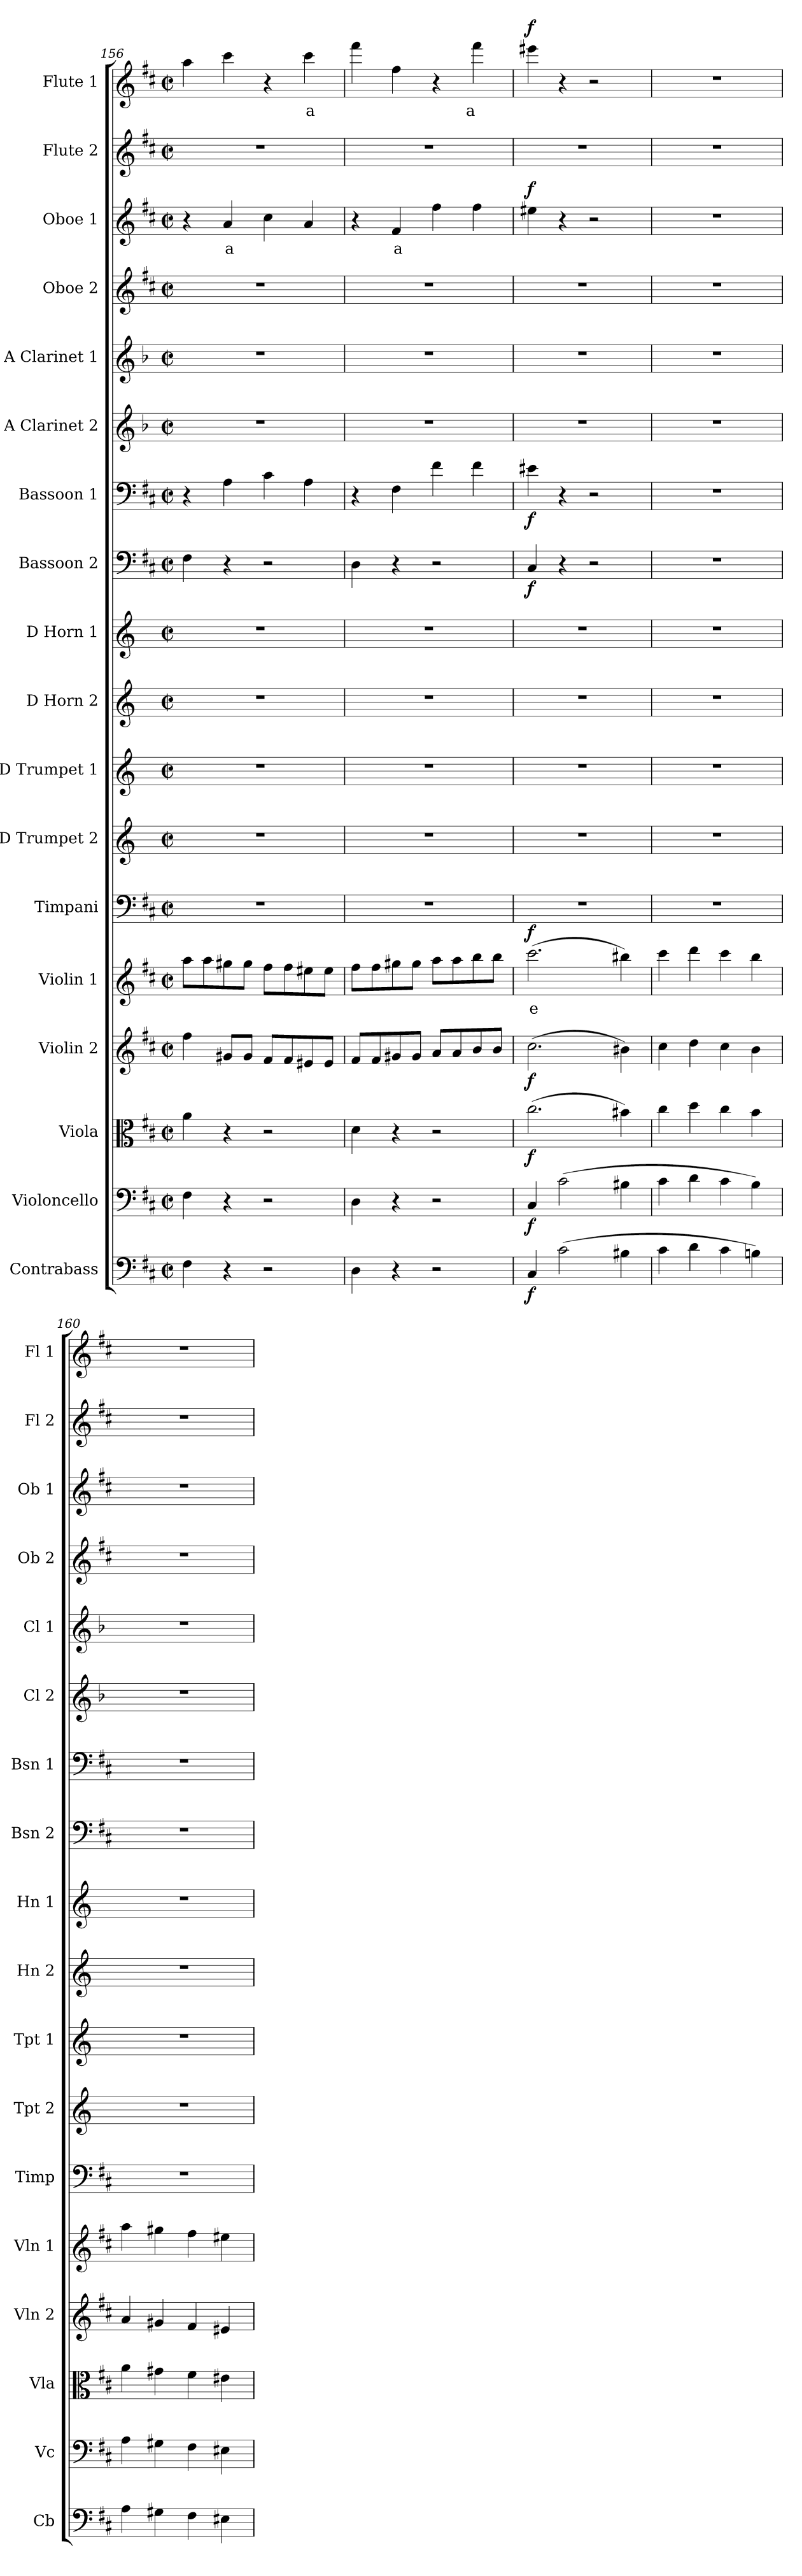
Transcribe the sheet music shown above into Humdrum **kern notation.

**kern	**dynam	**kern	**dynam	**kern	**dynam	**kern	**dynam	**kern	**text	**dynam	**kern	**kern	**kern	**kern	**kern	**kern	**dynam	**kern	**dynam	**kern	**kern	**kern	**kern	**text	**dynam	**kern	**kern	**text	**dynam
*part18	*part18	*part17	*part17	*part16	*part16	*part15	*part15	*part14	*part14	*part14	*part13	*part12	*part11	*part10	*part9	*part8	*part8	*part7	*part7	*part6	*part5	*part4	*part3	*part3	*part3	*part2	*part1	*part1	*part1
*staff18	*staff18	*staff17	*staff17	*staff16	*staff16	*staff15	*staff15	*staff14	*staff14	*staff14	*staff13	*staff12	*staff11	*staff10	*staff9	*staff8	*staff8	*staff7	*staff7	*staff6	*staff5	*staff4	*staff3	*staff3	*staff3	*staff2	*staff1	*staff1	*staff1
*I"Contrabass	*	*I"Violoncello	*	*I"Viola	*	*I"Violin 2	*	*I"Violin 1	*	*	*I"Timpani	*I"D Trumpet 2	*I"D Trumpet 1	*I"D Horn 2	*I"D Horn 1	*I"Bassoon 2	*	*I"Bassoon 1	*	*I"A Clarinet 2	*I"A Clarinet 1	*I"Oboe 2	*I"Oboe 1	*	*	*I"Flute 2	*I"Flute 1	*	*
*I'Cb	*	*I'Vc	*	*I'Vla	*	*I'Vln 2	*	*I'Vln 1	*	*	*I'Timp	*I'Tpt 2	*I'Tpt 1	*I'Hn 2	*I'Hn 1	*I'Bsn 2	*	*I'Bsn 1	*	*I'Cl 2	*I'Cl 1	*I'Ob 2	*I'Ob 1	*	*	*I'Fl 2	*I'Fl 1	*	*
*clefF4	*	*clefF4	*	*clefC3	*	*clefG2	*	*clefG2	*	*	*clefF4	*clefG2	*clefG2	*clefG2	*clefG2	*clefF4	*	*clefF4	*	*clefG2	*clefG2	*clefG2	*clefG2	*	*	*clefG2	*clefG2	*	*
*ITrd7c12	*	*	*	*	*	*	*	*	*	*	*	*ITrd-1c-2	*ITrd-1c-2	*ITrd6c10	*ITrd6c10	*	*	*	*	*ITrd2c3	*ITrd2c3	*	*	*	*	*	*	*	*
*k[f#c#]	*	*k[f#c#]	*	*k[f#c#]	*	*k[f#c#]	*	*k[f#c#]	*	*	*k[f#c#]	*k[f#c#]	*k[f#c#]	*k[f#c#]	*k[f#c#]	*k[f#c#]	*	*k[f#c#]	*	*k[f#c#]	*k[f#c#]	*k[f#c#]	*k[f#c#]	*	*	*k[f#c#]	*k[f#c#]	*	*
*M2/2	*	*M2/2	*	*M2/2	*	*M2/2	*	*M2/2	*	*	*M2/2	*M2/2	*M2/2	*M2/2	*M2/2	*M2/2	*	*M2/2	*	*M2/2	*M2/2	*M2/2	*M2/2	*	*	*M2/2	*M2/2	*	*
*met(c|)	*	*met(c|)	*	*met(c|)	*	*met(c|)	*	*met(c|)	*	*	*met(c|)	*met(c|)	*met(c|)	*met(c|)	*met(c|)	*met(c|)	*	*met(c|)	*	*met(c|)	*met(c|)	*met(c|)	*met(c|)	*	*	*met(c|)	*met(c|)	*	*
=156	=156	=156	=156	=156	=156	=156	=156	=156	=156	=156	=156	=156	=156	=156	=156	=156	=156	=156	=156	=156	=156	=156	=156	=156	=156	=156	=156	=156	=156
4FF#\	.	4F#\	.	4a\	.	4ff#\	.	8aa\L	.	.	1r	1r	1r	1r	1r	4F#\	.	4r	.	1r	1r	1r	4r	.	.	1r	4aa\	.	.
.	.	.	.	.	.	.	.	8aa\	.	.	.	.	.	.	.	.	.	.	.	.	.	.	.	.	.	.	.	.	.
!	!	!	!	!	!	!	!	!	!	!	!	!	!	!	!	!	!	!	!	!	!	!	!	!LO:LY:b:color=#FF0000	!	!	!	!	!
4r	.	4r	.	4r	.	8g#X/L	.	8gg#X\	.	.	.	.	.	.	.	4r	.	4A\	.	.	.	.	4a/	a	.	.	4ccc#\	.	.
.	.	.	.	.	.	8g#/J	.	8gg#\J	.	.	.	.	.	.	.	.	.	.	.	.	.	.	.	.	.	.	.	.	.
2r	.	2r	.	2r	.	8f#/L	.	8ff#\L	.	.	.	.	.	.	.	2r	.	4c#\	.	.	.	.	4cc#\	.	.	.	4r	.	.
.	.	.	.	.	.	8f#/	.	8ff#\	.	.	.	.	.	.	.	.	.	.	.	.	.	.	.	.	.	.	.	.	.
!	!	!	!	!	!	!	!	!	!	!	!	!	!	!	!	!	!	!	!	!	!	!	!	!	!	!	!	!LO:LY:b:color=#FF0000	!
.	.	.	.	.	.	8e#X/	.	8ee#X\	.	.	.	.	.	.	.	.	.	4A\	.	.	.	.	4a/	.	.	.	4ccc#\	a	.
.	.	.	.	.	.	8e#/J	.	8ee#\J	.	.	.	.	.	.	.	.	.	.	.	.	.	.	.	.	.	.	.	.	.
=157	=157	=157	=157	=157	=157	=157	=157	=157	=157	=157	=157	=157	=157	=157	=157	=157	=157	=157	=157	=157	=157	=157	=157	=157	=157	=157	=157	=157	=157
4DD\	.	4D\	.	4d\	.	8f#/L	.	8ff#\L	.	.	1r	1r	1r	1r	1r	4D\	.	4r	.	1r	1r	1r	4r	.	.	1r	4fff#\	.	.
.	.	.	.	.	.	8f#/	.	8ff#\	.	.	.	.	.	.	.	.	.	.	.	.	.	.	.	.	.	.	.	.	.
!	!	!	!	!	!	!	!	!	!	!	!	!	!	!	!	!	!	!	!	!	!	!	!	!LO:LY:b:color=#FF0000	!	!	!	!	!
4r	.	4r	.	4r	.	8g#X/	.	8gg#X\	.	.	.	.	.	.	.	4r	.	4F#\	.	.	.	.	4f#/	a	.	.	4ff#\	.	.
.	.	.	.	.	.	8g#/J	.	8gg#\J	.	.	.	.	.	.	.	.	.	.	.	.	.	.	.	.	.	.	.	.	.
2r	.	2r	.	2r	.	8a/L	.	8aa\L	.	.	.	.	.	.	.	2r	.	4f#\	.	.	.	.	4ff#\	.	.	.	4r	.	.
.	.	.	.	.	.	8a/	.	8aa\	.	.	.	.	.	.	.	.	.	.	.	.	.	.	.	.	.	.	.	.	.
!	!	!	!	!	!	!	!	!	!	!	!	!	!	!	!	!	!	!	!	!	!	!	!	!	!	!	!	!LO:LY:b:color=#FF0000	!
.	.	.	.	.	.	8b/	.	8bb\	.	.	.	.	.	.	.	.	.	4f#\	.	.	.	.	4ff#\	.	.	.	4fff#\	a	.
.	.	.	.	.	.	8b/J	.	8bb\J	.	.	.	.	.	.	.	.	.	.	.	.	.	.	.	.	.	.	.	.	.
=158	=158	=158	=158	=158	=158	=158	=158	=158	=158	=158	=158	=158	=158	=158	=158	=158	=158	=158	=158	=158	=158	=158	=158	=158	=158	=158	=158	=158	=158
!	!LO:DY:b	!	!LO:DY:b	!	!LO:DY:b	!	!LO:DY:b	!	!LO:LY:b:color=#FF0000	!LO:DY:b	!	!	!	!	!	!	!LO:DY:b	!	!LO:DY:b	!	!	!	!	!	!LO:DY:b	!	!	!	!LO:DY:b
4CC#/	f	4C#/	f	(2.cc#\	f	(2.cc#\	f	(2.ccc#\	e	f	1r	1r	1r	1r	1r	4C#/	f	4e#X\	f	1r	1r	1r	4ee#X\	.	f	1r	4eee#X\	.	f
(2C#\	.	(2c#\	.	.	.	.	.	.	.	.	.	.	.	.	.	4r	.	4r	.	.	.	.	4r	.	.	.	4r	.	.
.	.	.	.	.	.	.	.	.	.	.	.	.	.	.	.	2r	.	2r	.	.	.	.	2r	.	.	.	2r	.	.
4BB#X\	.	4B#X\	.	4b#X\)	.	4b#X\)	.	4bb#X\)	.	.	.	.	.	.	.	.	.	.	.	.	.	.	.	.	.	.	.	.	.
!!LO:PB:g=z
=159	=159	=159	=159	=159	=159	=159	=159	=159	=159	=159	=159	=159	=159	=159	=159	=159	=159	=159	=159	=159	=159	=159	=159	=159	=159	=159	=159	=159	=159
4C#\	.	4c#\	.	4cc#\	.	4cc#\	.	4ccc#\	.	.	1r	1r	1r	1r	1r	1r	.	1r	.	1r	1r	1r	1r	.	.	1r	1r	.	.
4D\	.	4d\	.	4dd\	.	4dd\	.	4ddd\	.	.	.	.	.	.	.	.	.	.	.	.	.	.	.	.	.	.	.	.	.
4C#\	.	4c#\	.	4cc#\	.	4cc#\	.	4ccc#\	.	.	.	.	.	.	.	.	.	.	.	.	.	.	.	.	.	.	.	.	.
4BBn\)	.	4B\)	.	4b\	.	4b\	.	4bb\	.	.	.	.	.	.	.	.	.	.	.	.	.	.	.	.	.	.	.	.	.
=160	=160	=160	=160	=160	=160	=160	=160	=160	=160	=160	=160	=160	=160	=160	=160	=160	=160	=160	=160	=160	=160	=160	=160	=160	=160	=160	=160	=160	=160
4AA\	.	4A\	.	4a\	.	4a/	.	4aa\	.	.	1r	1r	1r	1r	1r	1r	.	1r	.	1r	1r	1r	1r	.	.	1r	1r	.	.
4GG#X\	.	4G#X\	.	4g#X\	.	4g#X/	.	4gg#X\	.	.	.	.	.	.	.	.	.	.	.	.	.	.	.	.	.	.	.	.	.
4FF#\	.	4F#\	.	4f#\	.	4f#/	.	4ff#\	.	.	.	.	.	.	.	.	.	.	.	.	.	.	.	.	.	.	.	.	.
4EE#X\	.	4E#X\	.	4e#X\	.	4e#X/	.	4ee#X\	.	.	.	.	.	.	.	.	.	.	.	.	.	.	.	.	.	.	.	.	.
=	=	=	=	=	=	=	=	=	=	=	=	=	=	=	=	=	=	=	=	=	=	=	=	=	=	=	=	=	=
*-	*-	*-	*-	*-	*-	*-	*-	*-	*-	*-	*-	*-	*-	*-	*-	*-	*-	*-	*-	*-	*-	*-	*-	*-	*-	*-	*-	*-	*-
